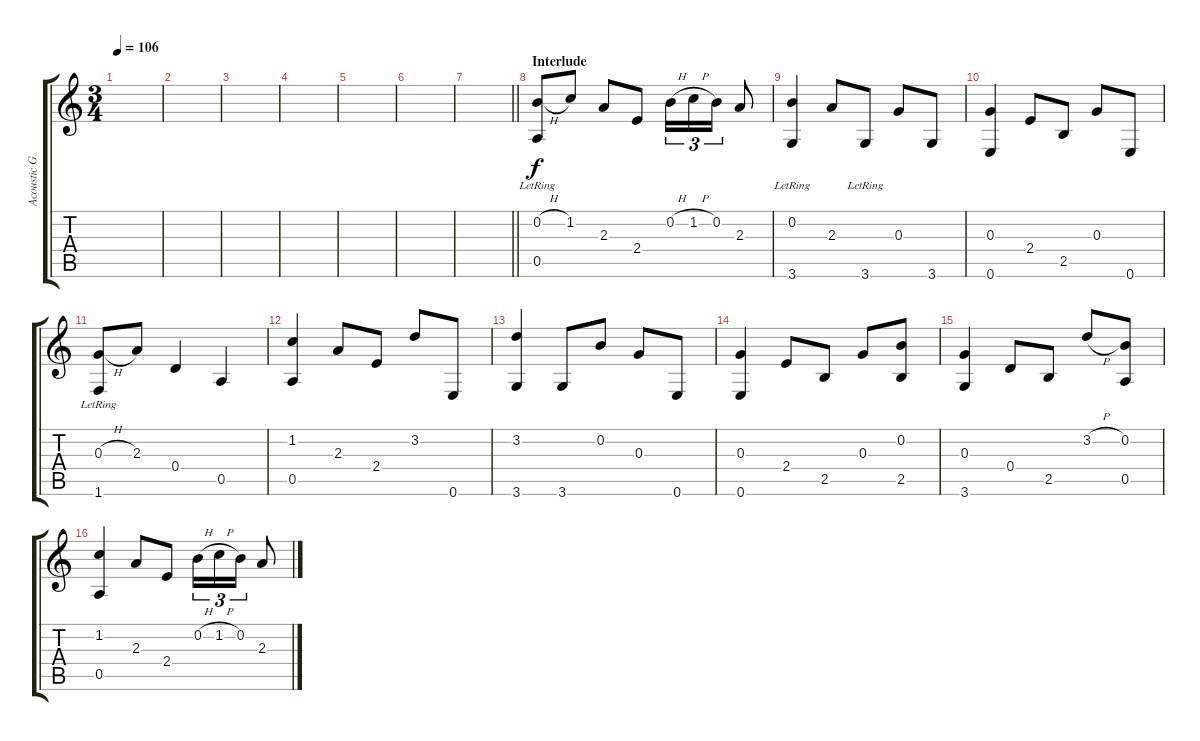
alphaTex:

\track ("Acoustic Guitar" "Acoustic G") {instrument acousticguitarsteel}
\staff {score tabs}
\tuning (E4 B3 G3 D3 A2 E2) {hide}
\ts (3 4)
\tempo 106
\clef g2
\ks c
|
|
|
|
|
|
\barLineRight lightlight
|
\section ("" "Interlude")
(0.2{h} 0.5{lr}).8{volume 16} 1.2.8 2.3.8 2.4.8 0.2{h}.16{tu (3 2)} 1.2{h}.16{tu (3 2)} 0.2.16{tu (3 2)} 2.3.8 |
(0.2 3.6{lr}).4 2.3.8 3.6{lr}.8 0.3.8 3.6.8 |
(0.3 0.6).4 2.4.8 2.5.8 0.3.8 0.6.8 |
(0.3{h} 1.6{lr}).8 2.3.8 0.4.4 0.5.4 |
(1.2 0.5).4 2.3.8 2.4.8 3.2.8 0.6.8 |
(3.2 3.6).4 3.6.8 0.2.8 0.3.8 0.6.8 |
(0.3 0.6).4 2.4.8 2.5.8 0.3.8 (0.2 2.5).8 |
(0.3 3.6).4 0.4.8 2.5.8 3.2{h}.8 (0.2 0.5).8 |
(1.2 0.5).4 2.3.8 2.4.8 0.2{h}.16{tu (3 2)} 1.2{h}.16{tu (3 2)} 0.2.16{tu (3 2)} 2.3.8
